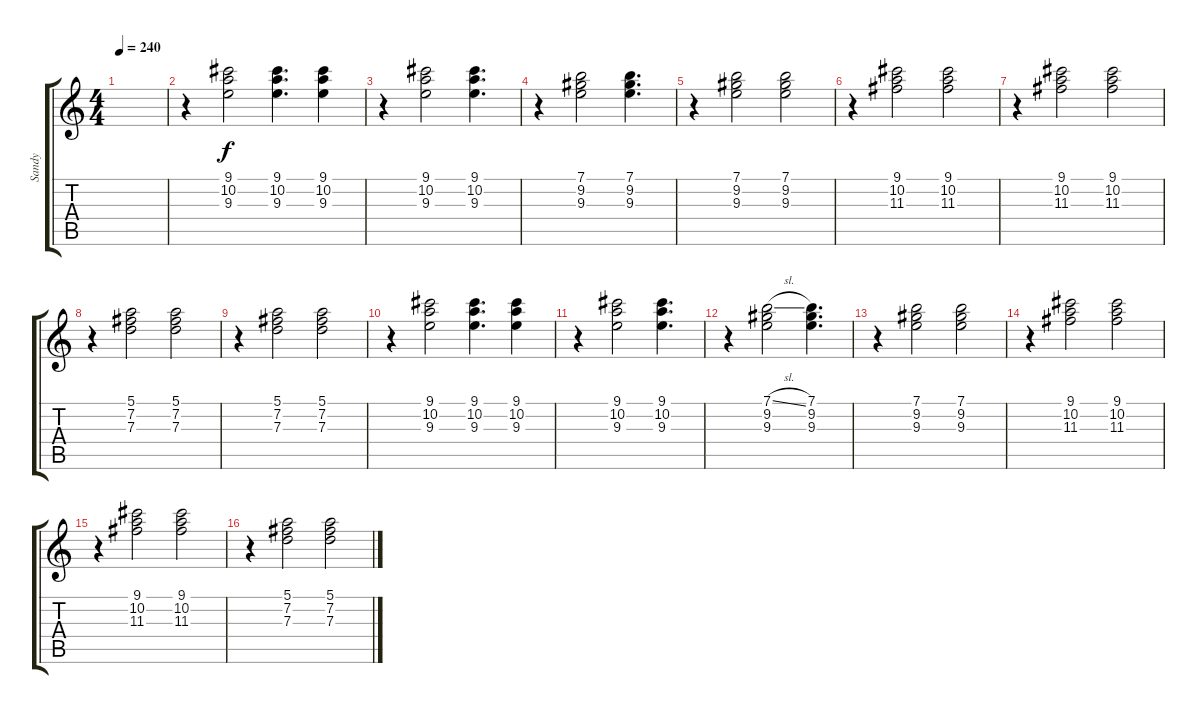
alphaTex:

\track ("Sandy" "Sandy") {instrument acousticguitarsteel}
\staff {score tabs}
\tuning (E4 B3 G3 D3 A2 E2) {hide}
\ts (4 4)
\tempo 240
\clef g2
\ks c
|
r.4 (9.1 10.2 9.3).2 (9.1 10.2 9.3).4{d} (9.1 10.2 9.3).4 |
r.4 (9.1 10.2 9.3).2 (9.1 10.2 9.3).4{d} |
r.4 (7.1 9.2 9.3).2 (7.1 9.2 9.3).4{d} |
r.4 (7.1 9.2 9.3).2 (7.1 9.2 9.3).2 |
r.4 (9.1 10.2 11.3).2 (9.1 10.2 11.3).2 |
r.4 (9.1 10.2 11.3).2 (9.1 10.2 11.3).2 |
r.4 (5.1 7.2 7.3).2 (5.1 7.2 7.3).2 |
r.4 (5.1 7.2 7.3).2 (5.1 7.2 7.3).2 |
r.4 (9.1 10.2 9.3).2 (9.1 10.2 9.3).4{d} (9.1 10.2 9.3).4 |
r.4 (9.1 10.2 9.3).2 (9.1 10.2 9.3).4{d} |
r.4 (7.1{sl} 9.2 9.3).2 (7.1 9.2 9.3).4{d} |
r.4 (7.1 9.2 9.3).2 (7.1 9.2 9.3).2 |
r.4 (9.1 10.2 11.3).2 (9.1 10.2 11.3).2 |
r.4 (9.1 10.2 11.3).2 (9.1 10.2 11.3).2 |
r.4 (5.1 7.2 7.3).2 (5.1 7.2 7.3).2
